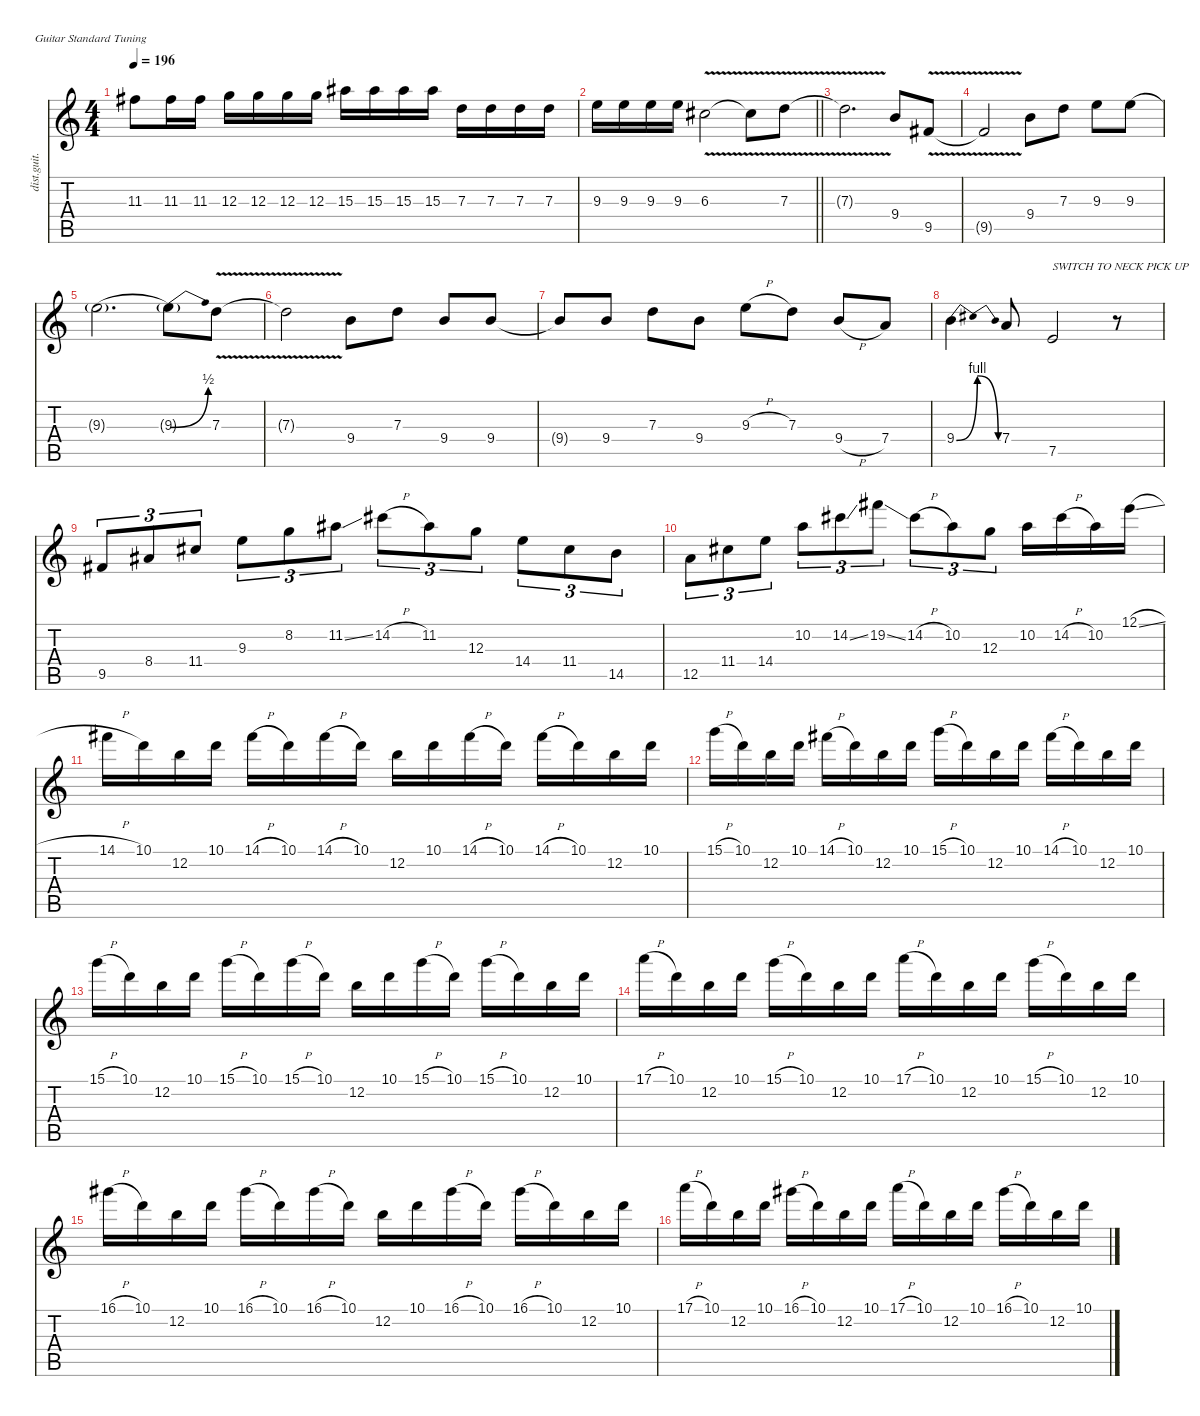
\defaultSystemsLayout 4
\hideDynamics
\bracketExtendMode nobrackets
\track ("Friedman" "dist.guit.") {instrument distortionguitar}
\staff {score tabs}
\tuning (E4 B3 G3 D3 A2 E2)
\ts (4 4)
\tempo 196
\clef g2
\ks c
11.3{t acc #}.8{dy f beam Down} 11.3{acc #}.16{beam Down} 11.3{acc #}.16{beam Down} 12.3.16{beam Down} 12.3.16{beam Down} 12.3.16{beam Down} 12.3.16{beam Down} 15.3{acc #}.16{beam Down} 15.3{acc #}.16{beam Down} 15.3{acc #}.16{beam Down} 15.3{acc #}.16{beam Down} 7.3.16{beam Down} 7.3.16{beam Down} 7.3.16{beam Down} 7.3.16{beam Down} |
\barLineRight lightlight
9.3.16{beam Down} 9.3.16{beam Down} 9.3.16{beam Down} 9.3.16{beam Down} 6.3{v acc #}.2{beam Down} 6.3{v t acc #}.8{beam Down} 7.3{v}.8{beam Down} |
7.3{v t}.2{d beam Down} 9.4.8{beam Up} 9.5{v acc #}.8{beam Up} |
9.5{v t acc #}.2{beam Up} 9.4.8{beam Down} 7.3.8{beam Down} 9.3.8{beam Down} 9.3{be (hold 0 0 60 0)}.8{beam Down} |
9.3{be (hold 0 0 60 0) t}.2{d beam Down} 9.3{be (bend 0 0 60 2) t}.8{beam Down} 7.3{v}.8{beam Down} |
7.3{v t}.2{beam Down} 9.4.8{beam Down} 7.3.8{beam Down} 9.4.8{beam Up} 9.4.8{beam Up} |
9.4{t}.8{beam Up} 9.4.8{beam Up} 7.3.8{beam Down} 9.4.8{beam Down} 9.3{h}.8{beam Down} 7.3.8{beam Down} 9.4{h}.8{beam Up} 7.4.8{beam Up} |
9.4{be (bendrelease 0 0 15 4 30 4 45 0)}.4{beam Down} 7.4.8{beam Up} 7.5.2{txt "SWITCH TO NECK PICK UP" beam Up} r.8{beam Down} |
9.5{acc #}.8{tu (3 2) beam Up} 8.4{acc #}.8{tu (3 2) beam Up} 11.4{acc #}.8{tu (3 2) beam Up} 9.3.8{tu (3 2) beam Down} 8.2.8{tu (3 2) beam Down} 11.2{ss acc #}.8{tu (3 2) beam Down} 14.2{h acc #}.8{tu (3 2) beam Down} 11.2{acc #}.8{tu (3 2) beam Down} 12.3.8{tu (3 2) beam Down} 14.4.8{tu (3 2) beam Down} 11.4{acc #}.8{tu (3 2) beam Down} 14.5.8{tu (3 2) beam Down} |
12.5.8{tu (3 2) beam Down} 11.4{acc #}.8{tu (3 2) beam Down} 14.4.8{tu (3 2) beam Down} 10.2.8{tu (3 2) beam Down} 14.2{ss acc #}.8{tu (3 2) beam Down} 19.2{ss acc #}.8{tu (3 2) beam Down} 14.2{h acc #}.8{tu (3 2) beam Down} 10.2.8{tu (3 2) beam Down} 12.3.8{tu (3 2) beam Down} 10.2.16{beam Down} 14.2{h acc #}.16{beam Down} 10.2.16{beam Down} 12.1{sl}.16{beam Down} |
14.1{h acc #}.16{beam Down} 10.1.16{beam Down} 12.2.16{beam Down} 10.1.16{beam Down} 14.1{h acc #}.16{beam Down} 10.1.16{beam Down} 14.1{h acc #}.16{beam Down} 10.1.16{beam Down} 12.2.16{beam Down} 10.1.16{beam Down} 14.1{h acc #}.16{beam Down} 10.1.16{beam Down} 14.1{h acc #}.16{beam Down} 10.1.16{beam Down} 12.2.16{beam Down} 10.1.16{beam Down} |
15.1{h}.16{beam Down} 10.1.16{beam Down} 12.2.16{beam Down} 10.1.16{beam Down} 14.1{h acc #}.16{beam Down} 10.1.16{beam Down} 12.2.16{beam Down} 10.1.16{beam Down} 15.1{h}.16{beam Down} 10.1.16{beam Down} 12.2.16{beam Down} 10.1.16{beam Down} 14.1{h acc #}.16{beam Down} 10.1.16{beam Down} 12.2.16{beam Down} 10.1.16{beam Down} |
15.1{h}.16{beam Down} 10.1.16{beam Down} 12.2.16{beam Down} 10.1.16{beam Down} 15.1{h}.16{beam Down} 10.1.16{beam Down} 15.1{h}.16{beam Down} 10.1.16{beam Down} 12.2.16{beam Down} 10.1.16{beam Down} 15.1{h}.16{beam Down} 10.1.16{beam Down} 15.1{h}.16{beam Down} 10.1.16{beam Down} 12.2.16{beam Down} 10.1.16{beam Down} |
17.1{h}.16{beam Down} 10.1.16{beam Down} 12.2.16{beam Down} 10.1.16{beam Down} 15.1{h}.16{beam Down} 10.1.16{beam Down} 12.2.16{beam Down} 10.1.16{beam Down} 17.1{h}.16{beam Down} 10.1.16{beam Down} 12.2.16{beam Down} 10.1.16{beam Down} 15.1{h}.16{beam Down} 10.1.16{beam Down} 12.2.16{beam Down} 10.1.16{beam Down} |
16.1{h acc #}.16{beam Down} 10.1.16{beam Down} 12.2.16{beam Down} 10.1.16{beam Down} 16.1{h acc #}.16{beam Down} 10.1.16{beam Down} 16.1{h acc #}.16{beam Down} 10.1.16{beam Down} 12.2.16{beam Down} 10.1.16{beam Down} 16.1{h acc #}.16{beam Down} 10.1.16{beam Down} 16.1{h acc #}.16{beam Down} 10.1.16{beam Down} 12.2.16{beam Down} 10.1.16{beam Down} |
17.1{h}.16{beam Down} 10.1.16{beam Down} 12.2.16{beam Down} 10.1.16{beam Down} 16.1{h acc #}.16{beam Down} 10.1.16{beam Down} 12.2.16{beam Down} 10.1.16{beam Down} 17.1{h}.16{beam Down} 10.1.16{beam Down} 12.2.16{beam Down} 10.1.16{beam Down} 16.1{h acc #}.16{beam Down} 10.1.16{beam Down} 12.2.16{beam Down} 10.1.16{beam Down}
